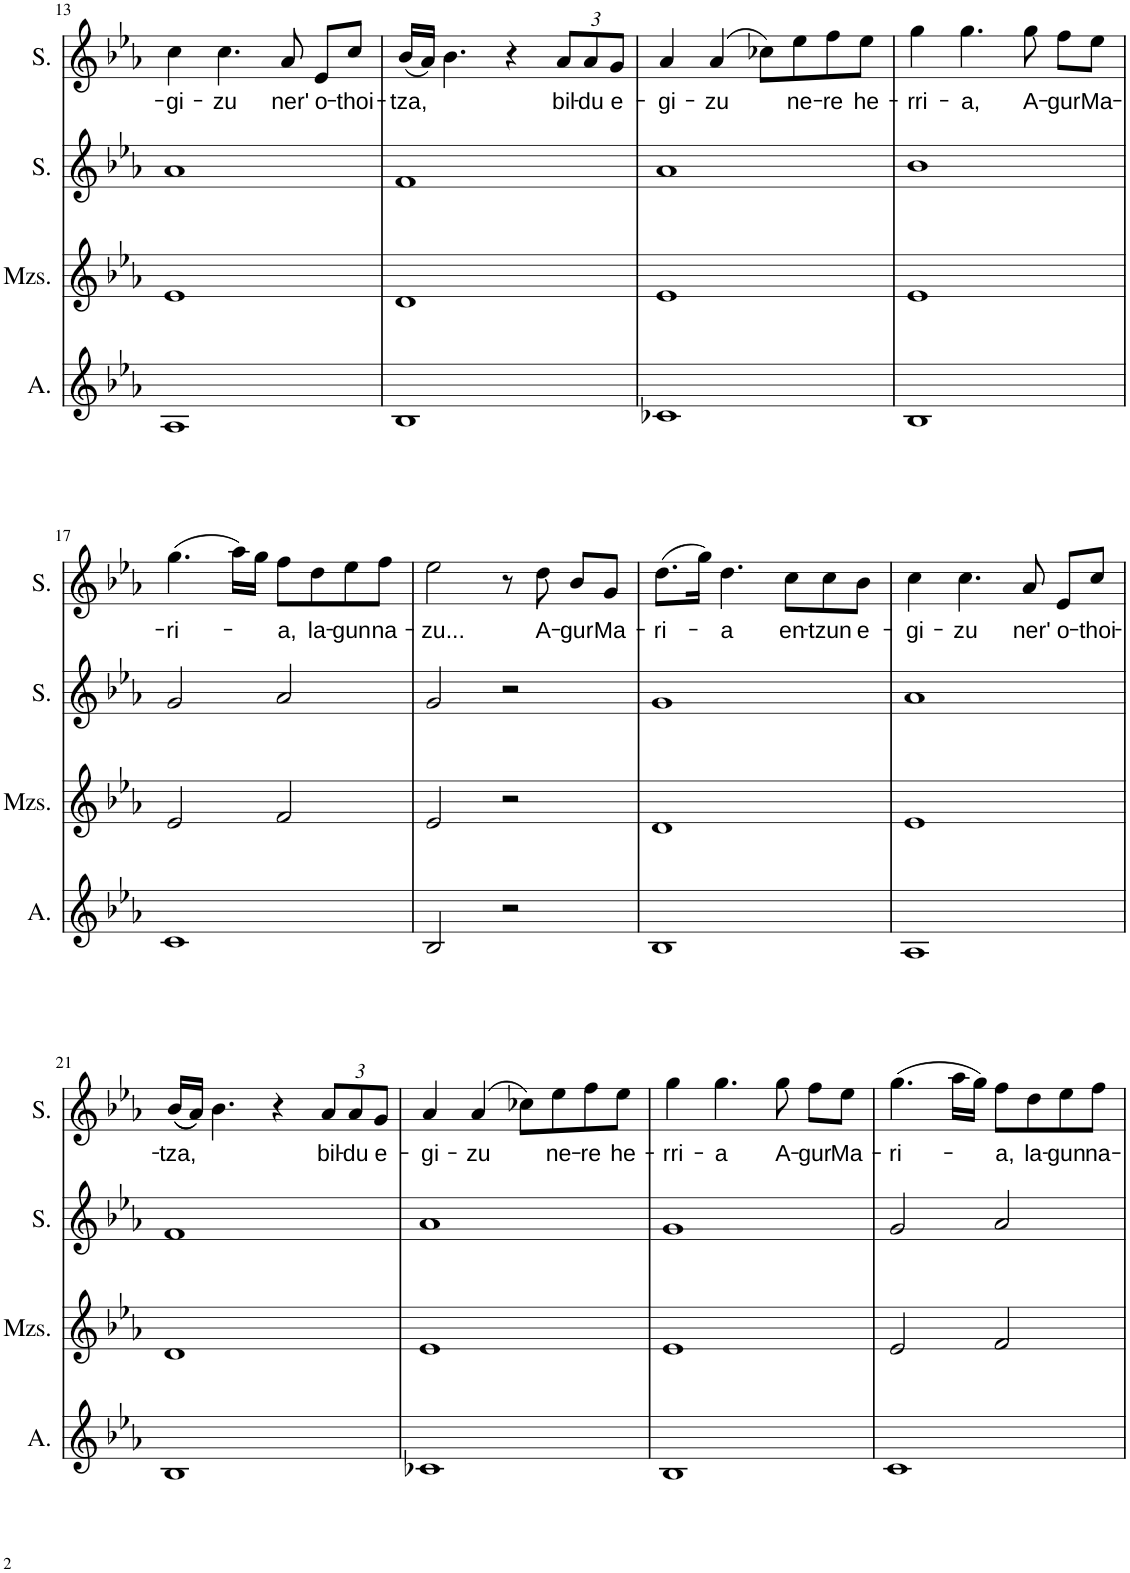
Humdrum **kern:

**kern	**kern	**kern	**kern	**text
*part4	*part3	*part2	*part1	*part1
*staff4	*staff3	*staff2	*staff1	*staff1
*I"Alto	*I"Mezzo-soprano	*I"Soprano	*I"Solo	*
*I'A.	*I'Mzs.	*I'S.	*I'S.	*
!!LO:PB:g=z
*clefG2	*clefG2	*clefG2	*clefG2	*
*k[b-e-a-]	*k[b-e-a-]	*k[b-e-a-]	*k[b-e-a-]	*
*M4/4	*M4/4	*M4/4	*M4/4	*
=13	=13	=13	=13	=13
!	!	!	!	!LO:LY:b
1A-	1e-	1a-	4cc\	-gi-
!	!	!	!	!LO:LY:b
.	.	.	4.cc\	-zu
!	!	!	!	!LO:LY:b
.	.	.	8a-/	ner'
!	!	!	!	!LO:LY:b
.	.	.	8e-/L	o-
!	!	!	!	!LO:LY:b
.	.	.	8cc/J	-thoi-
=14	=14	=14	=14	=14
!	!	!	!	!LO:LY:b
1B-	1d	1f	(16b-/LL	-tza,
.	.	.	16a-/JJ)	.
.	.	.	4.b-\	.
.	.	.	4r	.
*	*	*	*Xbrackettup	*
!	!	!	!	!LO:LY:b
.	.	.	12a-/L	bil-
!	!	!	!	!LO:LY:b
.	.	.	12a-/	-du
!	!	!	!	!LO:LY:b
.	.	.	12g/J	e-
=15	=15	=15	=15	=15
!	!	!	!	!LO:LY:b
1c-X	1e-	1a-	4a-/	-gi-
!	!	!	!	!LO:LY:b
.	.	.	(4a-/	-zu
.	.	.	8cc-X\L)	.
!	!	!	!	!LO:LY:b
.	.	.	8ee-\	ne-
!	!	!	!	!LO:LY:b
.	.	.	8ff\	-re
!	!	!	!	!LO:LY:b
.	.	.	8ee-\J	he-
=16	=16	=16	=16	=16
!	!	!	!	!LO:LY:b
1B-	1e-	1b-	4gg\	-rri-
!	!	!	!	!LO:LY:b
.	.	.	4.gg\	-a,
!	!	!	!	!LO:LY:b
.	.	.	8gg\	A-
!	!	!	!	!LO:LY:b
.	.	.	8ff\L	-gur
!	!	!	!	!LO:LY:b
.	.	.	8ee-\J	Ma-
!!LO:LB:g=z
=17	=17	=17	=17	=17
!	!	!	!	!LO:LY:b
1c	2e-/	2g/	(4.gg\	-ri-
.	.	.	16aa-\LL)	.
.	.	.	16gg\JJ	.
!	!	!	!	!LO:LY:b
.	2f/	2a-/	8ff\L	-a,
!	!	!	!	!LO:LY:b
.	.	.	8dd\	la-
!	!	!	!	!LO:LY:b
.	.	.	8ee-\	-gun
!	!	!	!	!LO:LY:b
.	.	.	8ff\J	na-
=18	=18	=18	=18	=18
!	!	!	!	!LO:LY:b
2B-/	2e-/	2g/	2ee-\	-zu...
2r	2r	2r	8r	.
!	!	!	!	!LO:LY:b
.	.	.	8dd\	A-
!	!	!	!	!LO:LY:b
.	.	.	8b-/L	-gur
!	!	!	!	!LO:LY:b
.	.	.	8g/J	Ma-
=19	=19	=19	=19	=19
!	!	!	!	!LO:LY:b
1B-	1d	1g	(8.dd\L	-ri-
.	.	.	16gg\Jk)	.
!	!	!	!	!LO:LY:b
.	.	.	4.dd\	-a
!	!	!	!	!LO:LY:b
.	.	.	8cc\L	en-
!	!	!	!	!LO:LY:b
.	.	.	8cc\	-tzun
!	!	!	!	!LO:LY:b
.	.	.	8b-\J	e-
=20	=20	=20	=20	=20
!	!	!	!	!LO:LY:b
1A-	1e-	1a-	4cc\	-gi-
!	!	!	!	!LO:LY:b
.	.	.	4.cc\	-zu
!	!	!	!	!LO:LY:b
.	.	.	8a-/	ner'
!	!	!	!	!LO:LY:b
.	.	.	8e-/L	o-
!	!	!	!	!LO:LY:b
.	.	.	8cc/J	-thoi-
!!LO:LB:g=z
=21	=21	=21	=21	=21
!	!	!	!	!LO:LY:b
1B-	1d	1f	((16b-/LL	-tza,
.	.	.	16a-/JJ))	.
.	.	.	4.b-\	.
.	.	.	4r	.
!	!	!	!	!LO:LY:b
.	.	.	12a-/L	bil-
!	!	!	!	!LO:LY:b
.	.	.	12a-/	-du
!	!	!	!	!LO:LY:b
.	.	.	12g/J	e-
=22	=22	=22	=22	=22
!	!	!	!	!LO:LY:b
1c-X	1e-	1a-	4a-/	-gi-
!	!	!	!	!LO:LY:b
.	.	.	(4a-/	-zu
.	.	.	8cc-X\L)	.
!	!	!	!	!LO:LY:b
.	.	.	8ee-\	ne-
!	!	!	!	!LO:LY:b
.	.	.	8ff\	-re
!	!	!	!	!LO:LY:b
.	.	.	8ee-\J	he-
=23	=23	=23	=23	=23
!	!	!	!	!LO:LY:b
1B-	1e-	1g	4gg\	-rri-
!	!	!	!	!LO:LY:b
.	.	.	4.gg\	-a
!	!	!	!	!LO:LY:b
.	.	.	8gg\	A-
!	!	!	!	!LO:LY:b
.	.	.	8ff\L	-gur
!	!	!	!	!LO:LY:b
.	.	.	8ee-\J	Ma-
=24	=24	=24	=24	=24
!	!	!	!	!LO:LY:b
1c	2e-/	2g/	(4.gg\	-ri-
.	.	.	16aa-\LL	.
.	.	.	16gg\JJ)	.
!	!	!	!	!LO:LY:b
.	2f/	2a-/	8ff\L	-a,
!	!	!	!	!LO:LY:b
.	.	.	8dd\	la-
!	!	!	!	!LO:LY:b
.	.	.	8ee-\	-gun
!	!	!	!	!LO:LY:b
.	.	.	8ff\J	na-
=	=	=	=	=
*-	*-	*-	*-	*-
